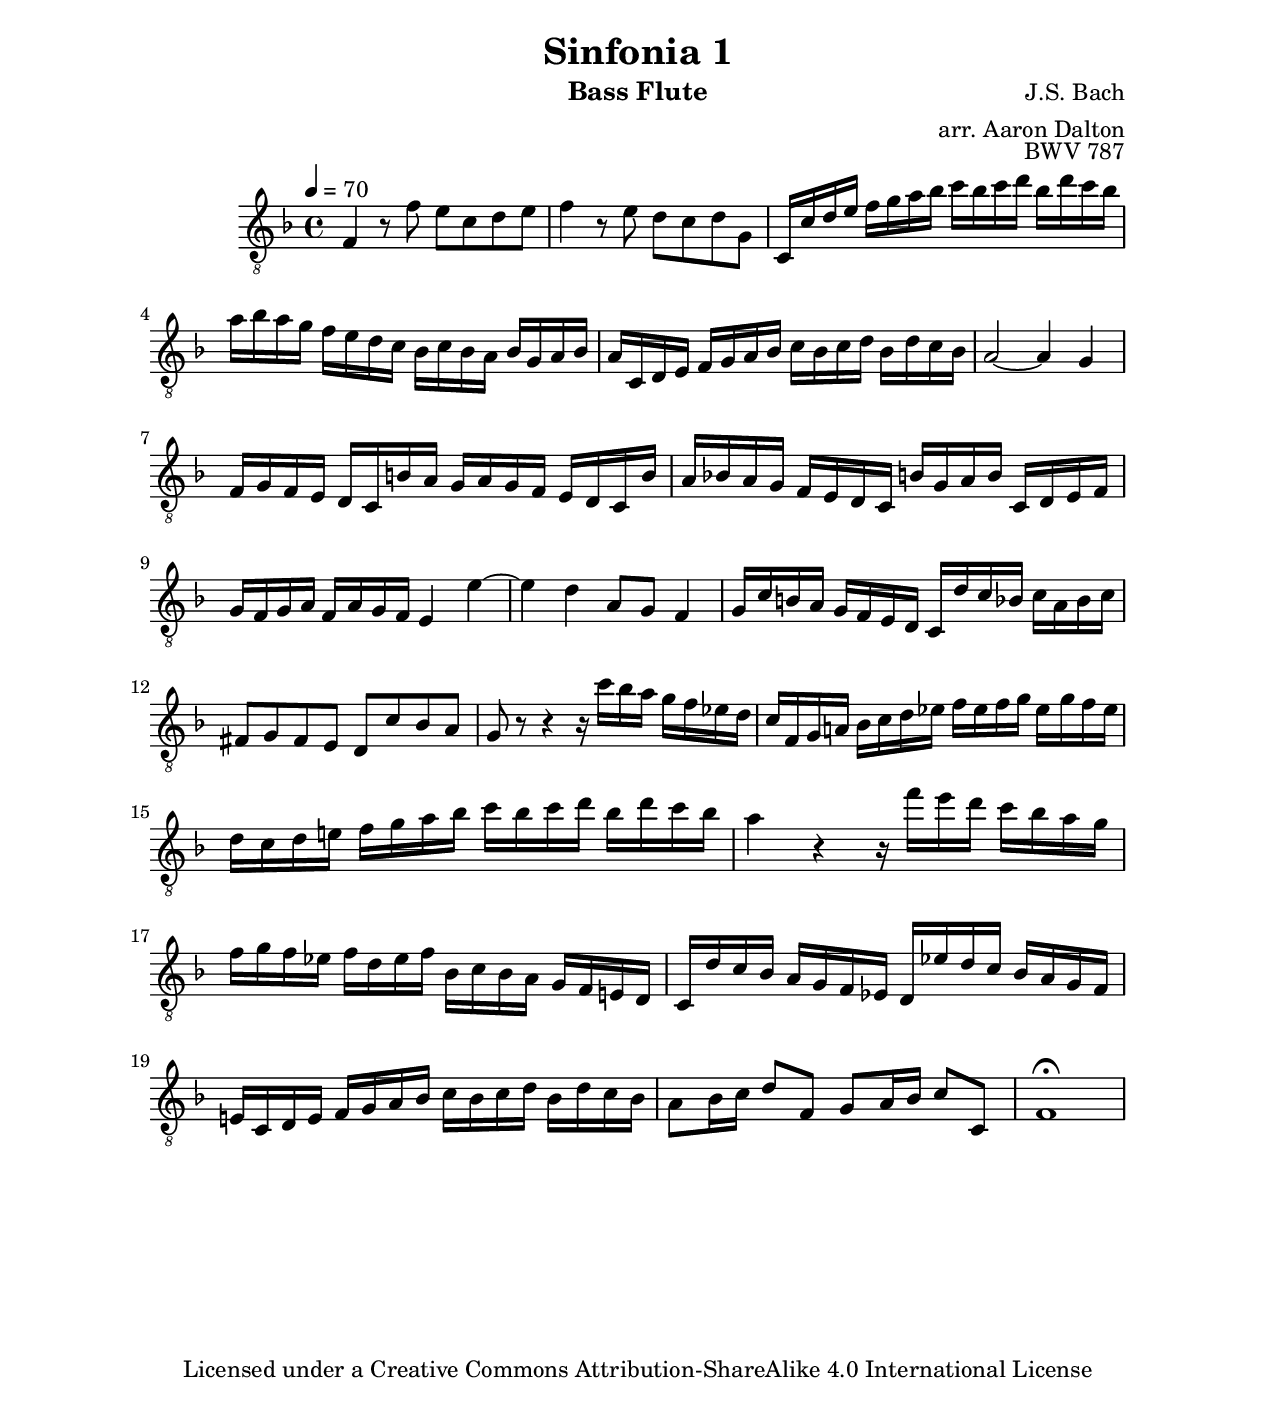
\version "2.18.2"

threeNotes = \transpose c f \relative c {
    \time 4/4
    \key c \major
    \clef "treble_8"
    \tempo 4 = 70
  % bars 1-4
  c4 r8 c' b g a b |
  c4 r8 b a g a d, |
  g,16 g' a b c d e f g f g a f a g f |
  e f e d c b a g f g f e f d e f |

  % bars 5-8
  e g, a b c d e f g f g a f a g f |
  e2 ~ e4 d |
   c16 d c b  a g fis' e d e d c b a g fis' |
   e f! e d  c b a g fis' d e fis g, a b c |

  % bars 9-12
   d c d e  c e d c b4 b' ~ |
  b a e8 d  c4  |
   d16 g fis! e d c b a g a' g f! g e f g |
  cis,8 d cis b a g' f e  |

  % bars 13-16
  d r r4 r16 g' f e d c bes a |
  g c, d e! f g a bes c bes c d bes d c bes |
  a g a b! c d e f g f g a f a g f |
  e4 r r16 c' b a g f e d |

  % bars 17-21
  c d c bes c a bes c f, g f e d c b! a |
  g a' g f e d c bes a bes' a g f e d c |
  b! g a b c d e f g f g a f a g f |
  e8 f16 g a8 c, d e16 f  g8 g, |
  c1\fermata
}


\paper {
  #(set-paper-size "letter")
  top-margin = 1\in
  bottom-margin = 1\in
  left-margin = 1\in
  right-margin = 1\in
}

\header {
    instrument = "Bass Flute"
    title = "Sinfonia 1"
    opus = "BWV 787"
    composer = "J.S. Bach"
    arranger = "arr. Aaron Dalton"
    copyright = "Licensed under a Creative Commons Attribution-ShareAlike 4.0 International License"
}

{
    \set Score.skipBars = ##t
    \threeNotes
}